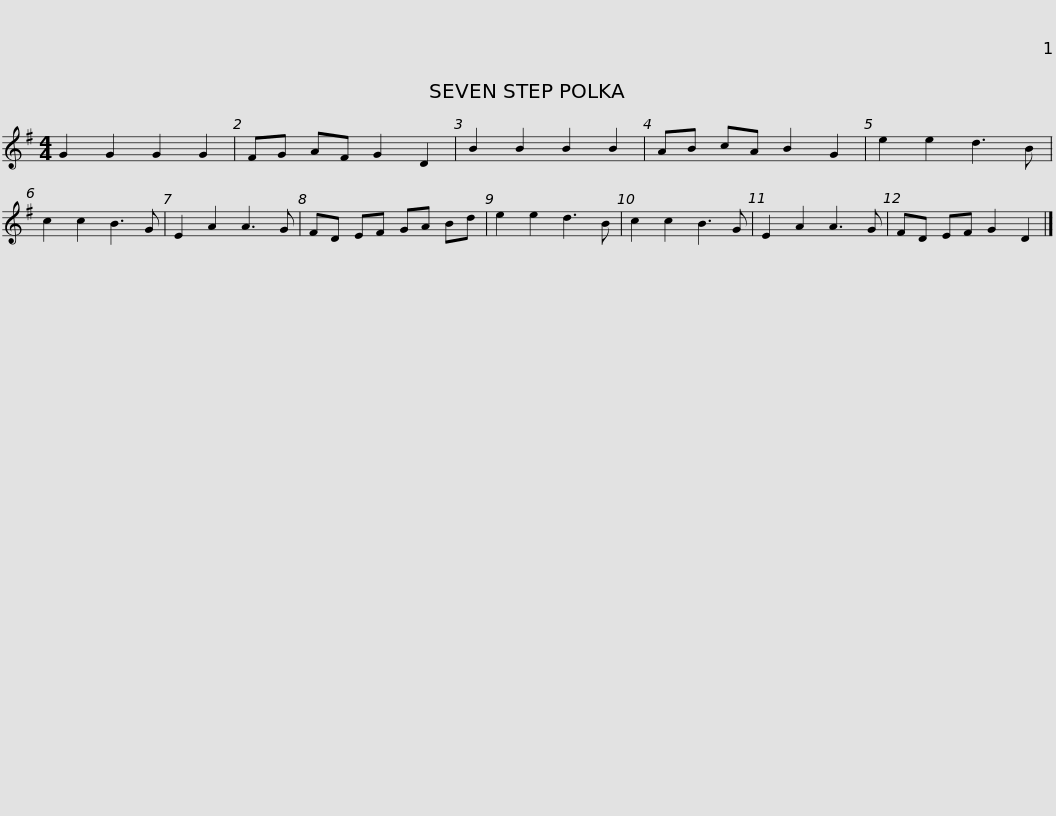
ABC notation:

X:1
L:1/8
M:4/4
I:linebreak $
K:G
V:1 treble
V:1
 G2 G2 G2 G2 | FG AF G2 D2 | B2 B2 B2 B2 | AB cA B2 G2 | e2 e2 d3 B | %5
 c2 c2 B3 G | E2 A2 A3 G | FD EF GA Bd |$ e2 e2 d3 B | c2 c2 B3 G | %10
 E2 A2 A3 G | FD EF G2 D2 |] %12
